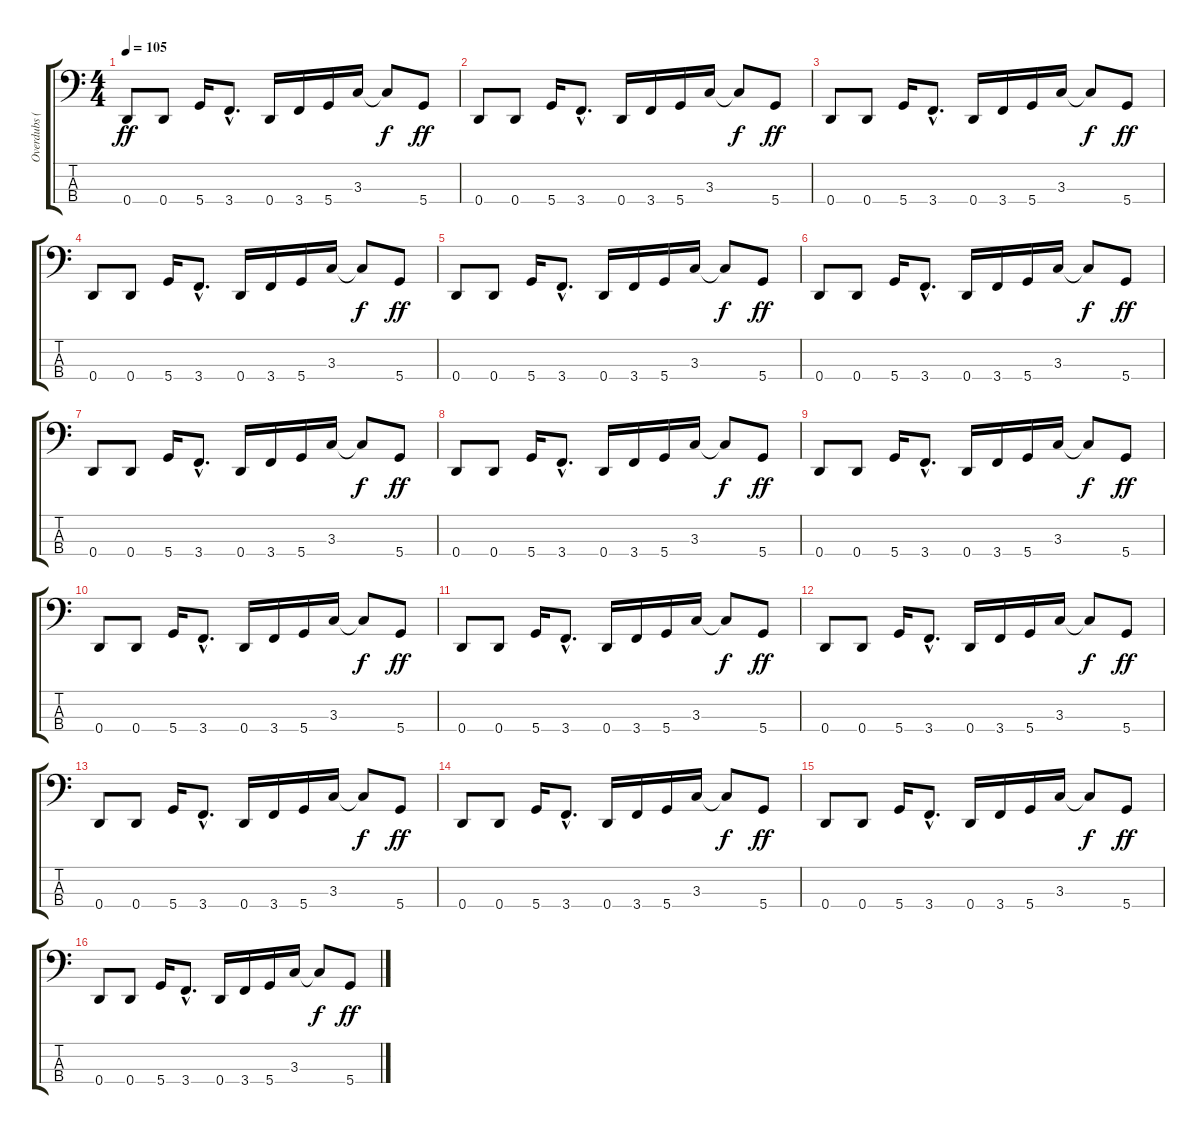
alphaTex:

\track ("Overdubs (Basse)" "Overdubs (") {instrument fretlessbass}
\staff {score tabs}
\tuning (G2 D2 A1 D1) {hide}
\ts (4 4)
\tempo 105
\clef f4
\ks c
0.4.8{dy ff} 0.4.8 5.4.16 3.4{hac}.8{d} 0.4.16 3.4.16 5.4.16 3.3.16 3.3{t}.8{dy f} 5.4.8{dy ff} |
0.4.8 0.4.8 5.4.16 3.4{hac}.8{d} 0.4.16 3.4.16 5.4.16 3.3.16 3.3{t}.8{dy f} 5.4.8{dy ff} |
0.4.8 0.4.8 5.4.16 3.4{hac}.8{d} 0.4.16 3.4.16 5.4.16 3.3.16 3.3{t}.8{dy f} 5.4.8{dy ff} |
0.4.8 0.4.8 5.4.16 3.4{hac}.8{d} 0.4.16 3.4.16 5.4.16 3.3.16 3.3{t}.8{dy f} 5.4.8{dy ff} |
0.4.8 0.4.8 5.4.16 3.4{hac}.8{d} 0.4.16 3.4.16 5.4.16 3.3.16 3.3{t}.8{dy f} 5.4.8{dy ff} |
0.4.8 0.4.8 5.4.16 3.4{hac}.8{d} 0.4.16 3.4.16 5.4.16 3.3.16 3.3{t}.8{dy f} 5.4.8{dy ff} |
0.4.8 0.4.8 5.4.16 3.4{hac}.8{d} 0.4.16 3.4.16 5.4.16 3.3.16 3.3{t}.8{dy f} 5.4.8{dy ff} |
0.4.8 0.4.8 5.4.16 3.4{hac}.8{d} 0.4.16 3.4.16 5.4.16 3.3.16 3.3{t}.8{dy f} 5.4.8{dy ff} |
0.4.8 0.4.8 5.4.16 3.4{hac}.8{d} 0.4.16 3.4.16 5.4.16 3.3.16 3.3{t}.8{dy f} 5.4.8{dy ff} |
0.4.8 0.4.8 5.4.16 3.4{hac}.8{d} 0.4.16 3.4.16 5.4.16 3.3.16 3.3{t}.8{dy f} 5.4.8{dy ff} |
0.4.8 0.4.8 5.4.16 3.4{hac}.8{d} 0.4.16 3.4.16 5.4.16 3.3.16 3.3{t}.8{dy f} 5.4.8{dy ff} |
0.4.8 0.4.8 5.4.16 3.4{hac}.8{d} 0.4.16 3.4.16 5.4.16 3.3.16 3.3{t}.8{dy f} 5.4.8{dy ff} |
0.4.8 0.4.8 5.4.16 3.4{hac}.8{d} 0.4.16 3.4.16 5.4.16 3.3.16 3.3{t}.8{dy f} 5.4.8{dy ff} |
0.4.8 0.4.8 5.4.16 3.4{hac}.8{d} 0.4.16 3.4.16 5.4.16 3.3.16 3.3{t}.8{dy f} 5.4.8{dy ff} |
0.4.8 0.4.8 5.4.16 3.4{hac}.8{d} 0.4.16 3.4.16 5.4.16 3.3.16 3.3{t}.8{dy f} 5.4.8{dy ff} |
0.4.8 0.4.8 5.4.16 3.4{hac}.8{d} 0.4.16 3.4.16 5.4.16 3.3.16 3.3{t}.8{dy f} 5.4.8{dy ff}
